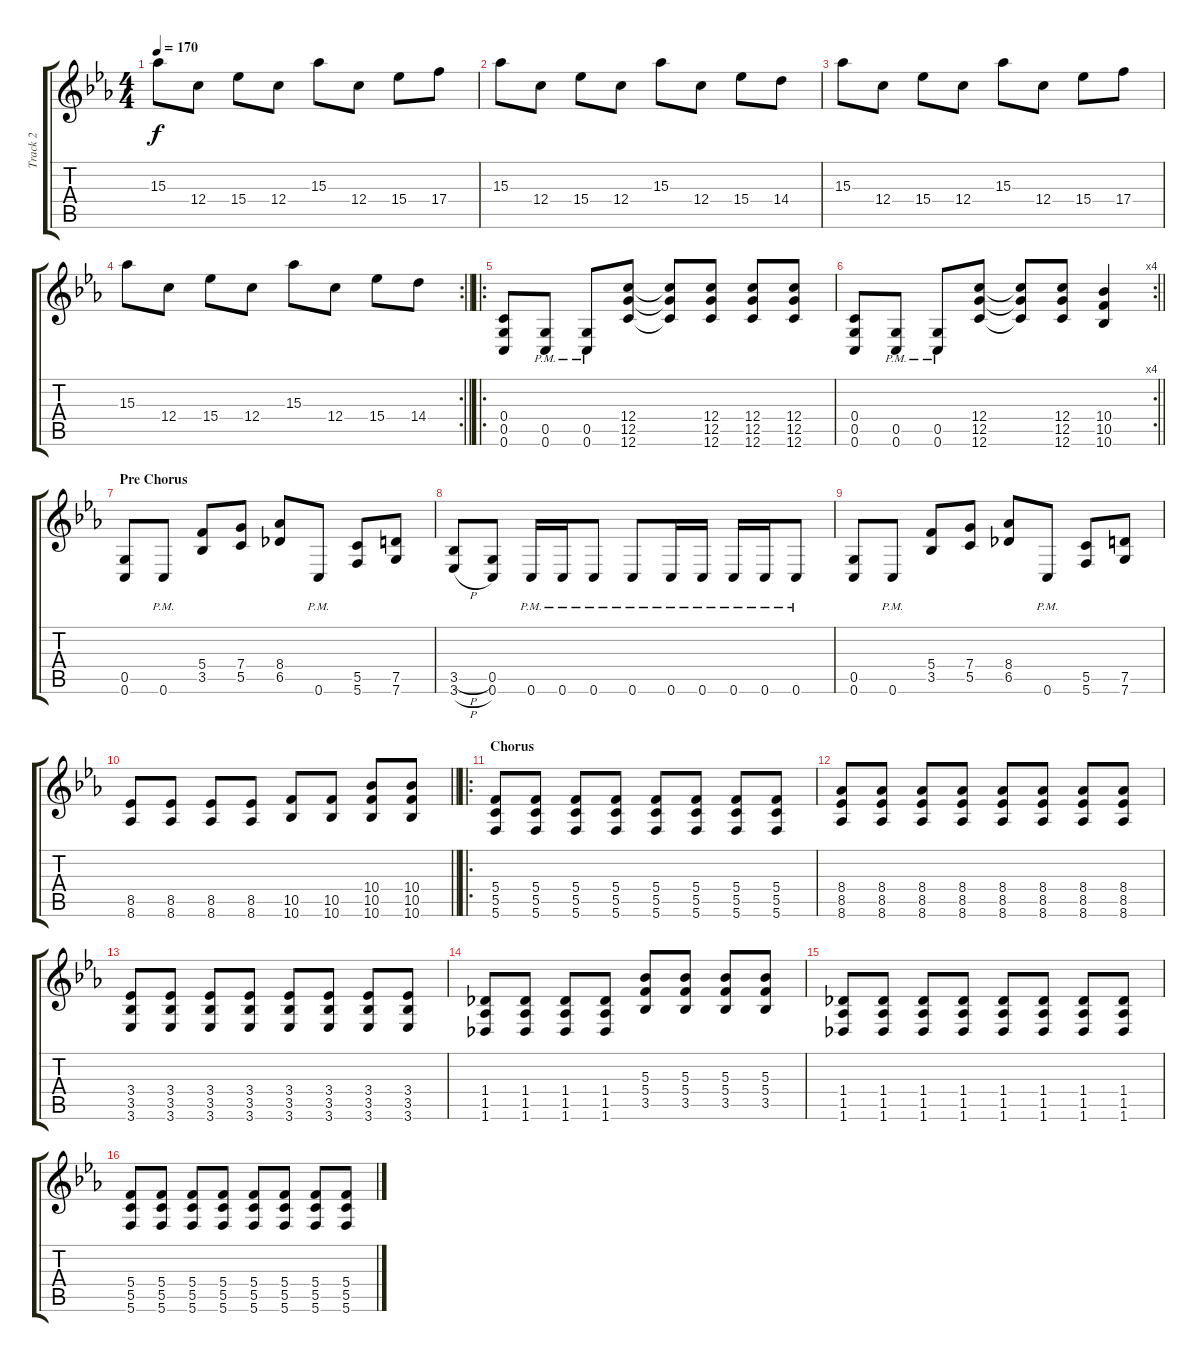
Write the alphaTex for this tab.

\track ("Track 2" "Track 2") {instrument distortionguitar}
\staff {score tabs}
\tuning (D4 A3 F3 C3 G2 C2) {hide}
\ts (4 4)
\tempo 170
\clef g2
\ks cminor
15.3.8{dy f} 12.4.8 15.4.8 12.4.8 15.3.8 12.4.8 15.4.8 17.4.8 |
15.3.8 12.4.8 15.4.8 12.4.8 15.3.8 12.4.8 15.4.8 14.4.8 |
15.3.8 12.4.8 15.4.8 12.4.8 15.3.8 12.4.8 15.4.8 17.4.8 |
\rc 2
\barLineRight lightlight
15.3.8 12.4.8 15.4.8 12.4.8 15.3.8 12.4.8 15.4.8 14.4.8 |
\ro
(0.4 0.5 0.6).8 (0.5{pm} 0.6{pm}).8 (0.5{pm} 0.6{pm}).8 (12.4 12.5 12.6).8 (12.4{t} 12.5{t} 12.6{t}).8 (12.4 12.5 12.6).8 (12.4 12.5 12.6).8 (12.4 12.5 12.6).8 |
\rc 4
\barLineRight lightlight
(0.4 0.5 0.6).8 (0.5{pm} 0.6{pm}).8 (0.5{pm} 0.6{pm}).8 (12.4 12.5 12.6).8 (12.4{t} 12.5{t} 12.6{t}).8 (12.4 12.5 12.6).8 (10.4 10.5 10.6).4 |
\section ("" "Pre Chorus")
(0.5 0.6).8 0.6{pm}.8 (5.4 3.5).8 (7.4 5.5).8 (8.4 6.5).8 0.6{pm}.8 (5.5 5.6).8 (7.5 7.6).8 |
(3.5{h} 3.6{h}).8 (0.5 0.6).8 0.6{pm}.16 0.6{pm}.16 0.6{pm}.8 0.6{pm}.8 0.6{pm}.16 0.6{pm}.16 0.6{pm}.16 0.6{pm}.16 0.6{pm}.8 |
(0.5 0.6).8 0.6{pm}.8 (5.4 3.5).8 (7.4 5.5).8 (8.4 6.5).8 0.6{pm}.8 (5.5 5.6).8 (7.5 7.6).8 |
\barLineRight lightlight
(8.5 8.6).8 (8.5 8.6).8 (8.5 8.6).8 (8.5 8.6).8 (10.5 10.6).8 (10.5 10.6).8 (10.4 10.5 10.6).8 (10.4 10.5 10.6).8 |
\ro
\section ("" "Chorus")
(5.4 5.5 5.6).8 (5.4 5.5 5.6).8 (5.4 5.5 5.6).8 (5.4 5.5 5.6).8 (5.4 5.5 5.6).8 (5.4 5.5 5.6).8 (5.4 5.5 5.6).8 (5.4 5.5 5.6).8 |
(8.4 8.5 8.6).8 (8.4 8.5 8.6).8 (8.4 8.5 8.6).8 (8.4 8.5 8.6).8 (8.4 8.5 8.6).8 (8.4 8.5 8.6).8 (8.4 8.5 8.6).8 (8.4 8.5 8.6).8 |
(3.4 3.5 3.6).8 (3.4 3.5 3.6).8 (3.4 3.5 3.6).8 (3.4 3.5 3.6).8 (3.4 3.5 3.6).8 (3.4 3.5 3.6).8 (3.4 3.5 3.6).8 (3.4 3.5 3.6).8 |
(1.4 1.5 1.6).8 (1.4 1.5 1.6).8 (1.4 1.5 1.6).8 (1.4 1.5 1.6).8 (5.3 5.4 3.5).8 (5.3 5.4 3.5).8 (5.3 5.4 3.5).8 (5.3 5.4 3.5).8 |
(1.4 1.5 1.6).8 (1.4 1.5 1.6).8 (1.4 1.5 1.6).8 (1.4 1.5 1.6).8 (1.4 1.5 1.6).8 (1.4 1.5 1.6).8 (1.4 1.5 1.6).8 (1.4 1.5 1.6).8 |
(5.4 5.5 5.6).8 (5.4 5.5 5.6).8 (5.4 5.5 5.6).8 (5.4 5.5 5.6).8 (5.4 5.5 5.6).8 (5.4 5.5 5.6).8 (5.4 5.5 5.6).8 (5.4 5.5 5.6).8
